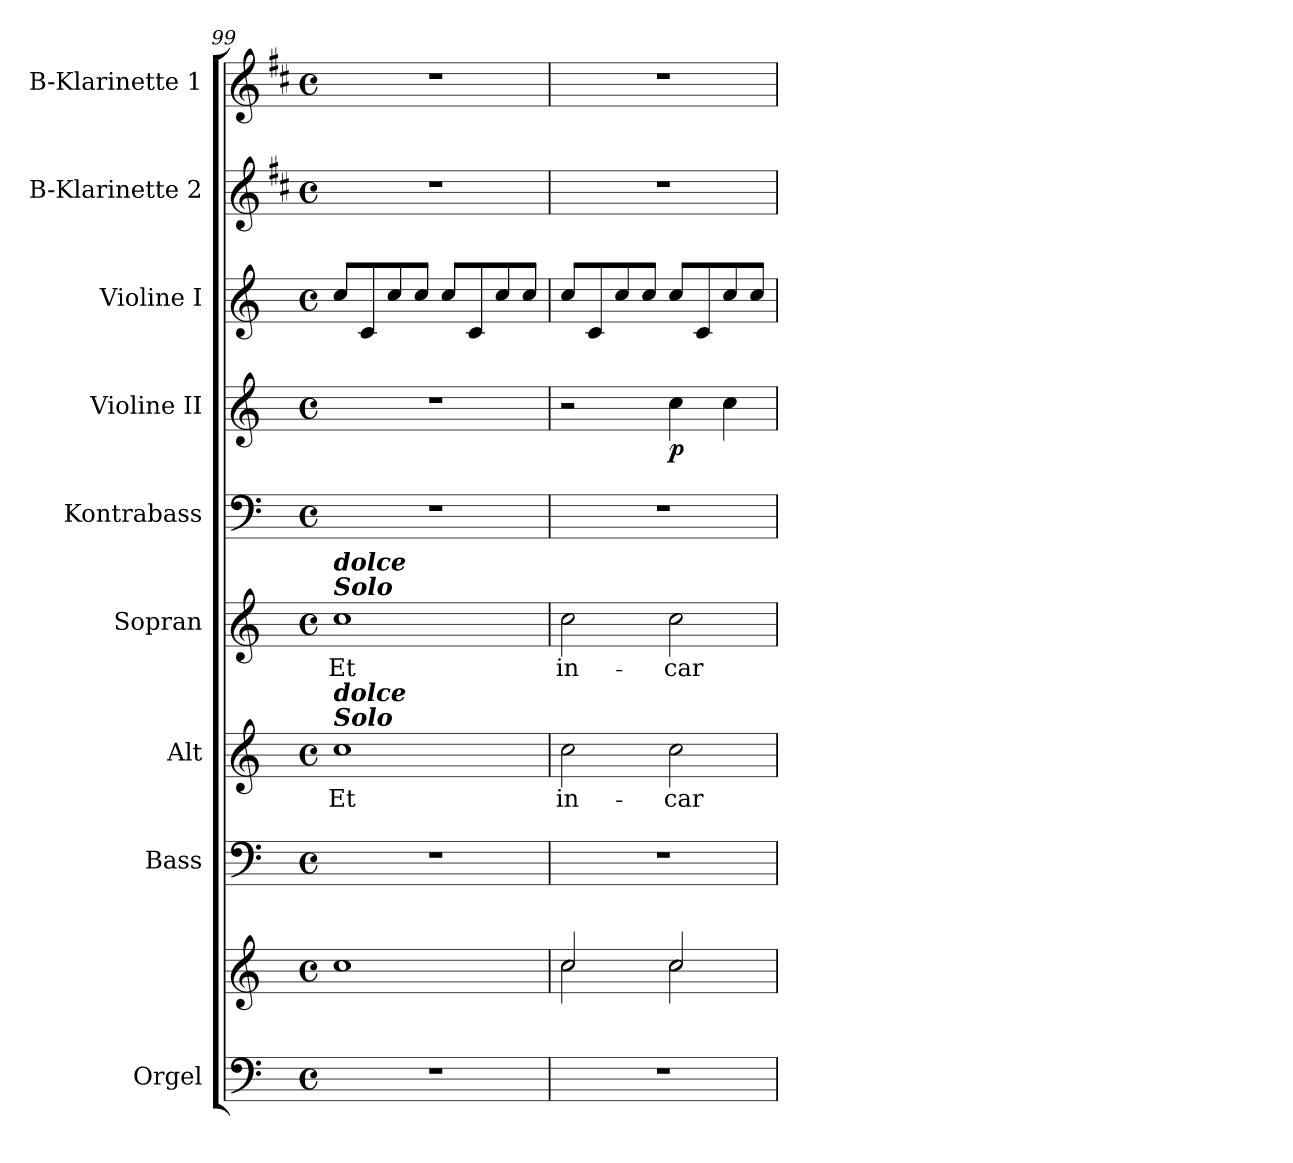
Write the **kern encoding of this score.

**kern	**kern	**kern	**kern	**text	**kern	**text	**kern	**kern	**dynam	**kern	**kern	**kern
*part9	*part9	*part8	*part7	*part7	*part6	*part6	*part5	*part4	*part4	*part3	*part2	*part1
*staff10	*staff9	*staff8	*staff7	*staff7	*staff6	*staff6	*staff5	*staff4	*staff4	*staff3	*staff2	*staff1
*I"Orgel	*	*I"Bass	*I"Alt	*	*I"Sopran	*	*I"Kontrabass	*I"Violine II	*	*I"Violine I	*I"B-Klarinette 2	*I"B-Klarinette 1
*I'Org.	*	*I'B.	*I'A.	*	*I'S.	*	*I'Kb.	*I'Vl. II	*	*I'Vl. I	*I'B Kl. 2	*I'B Kl. 1
*clefF4	*clefG2	*clefF4	*clefG2	*	*clefG2	*	*clefF4	*clefG2	*	*clefG2	*clefG2	*clefG2
*	*	*	*	*	*	*	*ITrd7c12	*	*	*	*ITrd1c2	*ITrd1c2
*k[]	*k[]	*k[]	*k[]	*	*k[]	*	*k[]	*k[]	*	*k[]	*k[]	*k[]
*C:	*C:	*C:	*C:	*	*C:	*	*C:	*C:	*	*C:	*C:	*C:
*M4/4	*M4/4	*M4/4	*M4/4	*	*M4/4	*	*M4/4	*M4/4	*	*M4/4	*M4/4	*M4/4
*met(c)	*met(c)	*met(c)	*met(c)	*	*met(c)	*	*met(c)	*met(c)	*	*met(c)	*met(c)	*met(c)
=99	=99	=99	=99	=99	=99	=99	=99	=99	=99	=99	=99	=99
!	!	!	!	!	!LO:TX:a:Bi:t=Solo	!	!	!	!	!	!	!
!	!	!	!	!	!LO:TX:a:Bi:t=dolce	!	!	!	!	!	!	!
!	!	!	!LO:TX:a:Bi:t=Solo	!	!	!	!	!	!	!	!	!
!	!	!	!LO:TX:a:Bi:t=dolce	!	!	!	!	!	!	!	!	!
!	!	!	!	!LO:LY:b	!	!LO:LY:b	!	!	!	!	!	!
1r	1cc	1r	1cc	Et	1cc	Et	1r	1r	.	8cc/L	1r	1r
.	.	.	.	.	.	.	.	.	.	8c/	.	.
.	.	.	.	.	.	.	.	.	.	8cc/	.	.
.	.	.	.	.	.	.	.	.	.	8cc/J	.	.
.	.	.	.	.	.	.	.	.	.	8cc/L	.	.
.	.	.	.	.	.	.	.	.	.	8c/	.	.
.	.	.	.	.	.	.	.	.	.	8cc/	.	.
.	.	.	.	.	.	.	.	.	.	8cc/J	.	.
=100	=100	=100	=100	=100	=100	=100	=100	=100	=100	=100	=100	=100
*	*^	*	*	*	*	*	*	*	*	*	*	*
!	!	!	!	!	!LO:LY:b	!	!LO:LY:b	!	!	!	!	!	!
1r	2cc/	2cc\	1r	2cc\	in-	2cc\	in-	1r	2r	.	8cc/L	1r	1r
.	.	.	.	.	.	.	.	.	.	.	8c/	.	.
.	.	.	.	.	.	.	.	.	.	.	8cc/	.	.
.	.	.	.	.	.	.	.	.	.	.	8cc/J	.	.
!	!	!	!	!	!LO:LY:b	!	!LO:LY:b	!	!	!LO:DY:b	!	!	!
.	2cc/	2cc\	.	2cc\	-car-	2cc\	-car-	.	4cc\	p	8cc/L	.	.
.	.	.	.	.	.	.	.	.	.	.	8c/	.	.
.	.	.	.	.	.	.	.	.	4cc\	.	8cc/	.	.
.	.	.	.	.	.	.	.	.	.	.	8cc/J	.	.
*	*v	*v	*	*	*	*	*	*	*	*	*	*	*
=	=	=	=	=	=	=	=	=	=	=	=	=
*-	*-	*-	*-	*-	*-	*-	*-	*-	*-	*-	*-	*-
